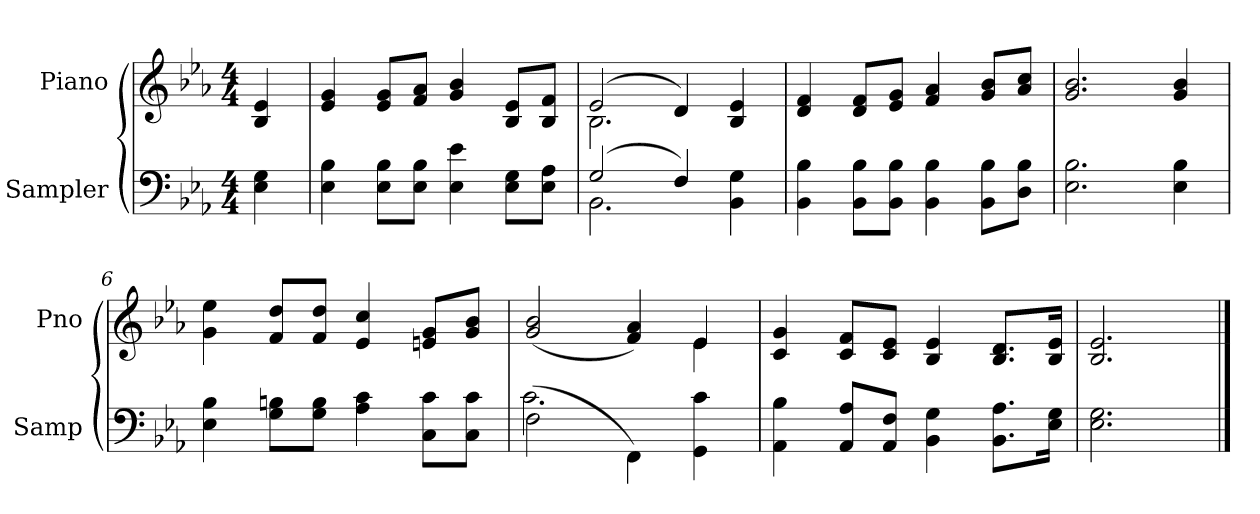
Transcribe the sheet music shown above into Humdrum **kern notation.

**kern	**kern
*part2	*part1
*staff2	*staff1
*I"Sampler	*I"Piano
*I'Samp	*I'Pno
*clefF4	*clefG2
*k[b-e-a-]	*k[b-e-a-]
*E-:	*E-:
*M4/4	*M4/4
=1	=1
4E- 4G	4B- 4e-
=2	=2
4E- 4B-	4e- 4g
8E-\ 8B-\L	8e-/ 8g/L
8E-\ 8B-\J	8f/ 8a-/J
4E- 4e-	4g 4b-
8E-\ 8G\L	8B-/ 8e-/L
8E-\ 8A-\J	8B-/ 8f/J
=3	=3
*^	*^
(2G/	2.BB-	(2e-/	2.B-
4F/)	.	4d/)	.
4BB- 4G	4ryy	4B- 4e-	4ryy
*v	*v	*	*
*	*v	*v
=4	=4
4BB- 4B-	4d 4f
8BB-\ 8B-\L	8d/ 8f/L
8BB-\ 8B-\J	8e-/ 8g/J
4BB- 4B-	4f 4a-
8BB-\ 8B-\L	8g/ 8b-/L
8D\ 8B-\J	8a-/ 8cc/J
=5	=5
2.E- 2.B-	2.g 2.b-
4E- 4B-	4g 4b-
=6	=6
4E- 4B-	4g 4ee-
8G\ 8Bn\L	8f/ 8dd/L
8G\ 8B\J	8f/ 8dd/J
4A- 4c	4e- 4cc
8C\ 8c\L	8en/ 8g/L
8C\ 8c\J	8g/ 8b-/J
=7	=7
*^	*^
(2F\	2.c	(2g 2b-	2.ryy
4FF\)	.	4f 4a-)	.
4GG 4c	4ryy	4e-/	4e-
*v	*v	*	*
*	*v	*v
=8	=8
4AA- 4B-	4c 4g
8AA-/ 8A-/L	8c/ 8f/L
8AA-/ 8F/J	8c/ 8e-/J
4BB- 4G	4B- 4e-
8.BB-\ 8.A-\L	8.B-/ 8.d/L
16E-\ 16G\Jk	16B-/ 16e-/Jk
=9	=9
2.E- 2.G	2.B- 2.e-
==	==
*-	*-
